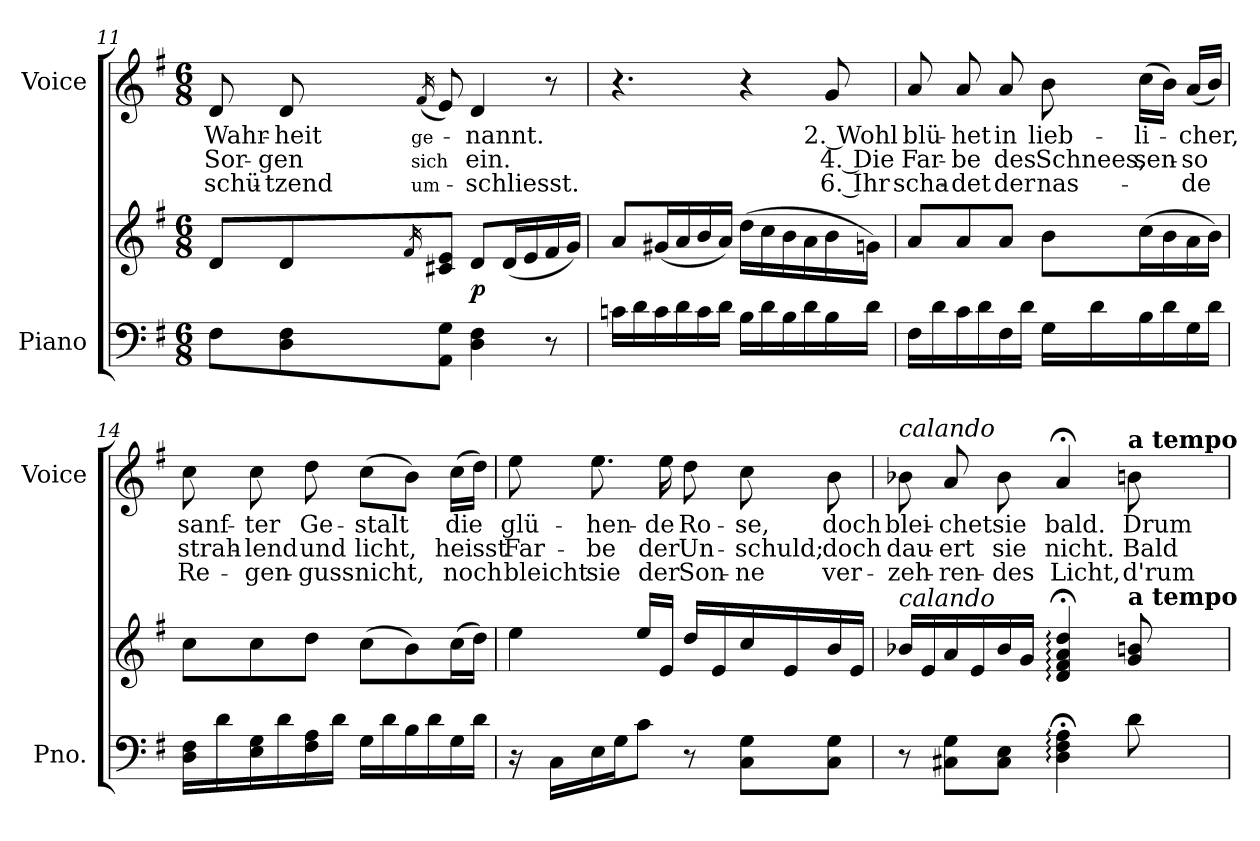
**kern	**kern	**dynam	**kern	**text	**text	**text
*part2	*part2	*part2	*part1	*part1	*part1	*part1
*staff3	*staff2	*staff2/3	*staff1	*staff1	*staff1	*staff1
*I"Piano	*	*	*I"Voice	*	*	*
*I'Pno.	*	*	*I'Voice	*	*	*
*clefF4	*clefG2	*	*clefG2	*	*	*
*k[f#]	*k[f#]	*	*k[f#]	*	*	*
*G:	*G:	*	*G:	*	*	*
*M6/8	*M6/8	*	*M6/8	*	*	*
=11	=11	=11	=11	=11	=11	=11
!	!	!	!	!LO:LY:b:color=#000000	!LO:LY:b:color=#000000	!LO:LY:b:color=#000000
8F#i\L	8di/L	.	8di/	Wahr-	Sor-	schü-
!	!	!	!	!LO:LY:b:color=#000000	!LO:LY:b:color=#000000	!LO:LY:b:color=#000000
8Di\ 8F#i	8di/	.	8di/	-heit	-gen	-tzend
!	!	!	!	!LO:LY:b:color=#000000	!LO:LY:b:color=#000000	!LO:LY:b:color=#000000
.	16qf#i/	.	(16qf#i/	ge-	sich	um-
8AAi\ 8GiJ	8c#Xi/ 8eiJ	.	8ei/)	.	.	.
!	!	!	!	!LO:LY:b:color=#000000	!LO:LY:b:color=#000000	!LO:LY:b:color=#000000
4Di\ 4F#i	8di/L	p	4di/	-nannt.	ein.	-schliesst.
.	(16di/L	.	.	.	.	.
.	16ei/	.	.	.	.	.
8r	16f#i/	.	8r	.	.	.
.	16gi/JJ)	.	.	.	.	.
=12	=12	=12	=12	=12	=12	=12
16cni\LL	8ai/L	.	4.r	.	.	.
16di\	.	.	.	.	.	.
16ci\	(16g#Xi/L	.	.	.	.	.
16di\	16ai/	.	.	.	.	.
16ci\	16bi/	.	.	.	.	.
16di\JJ	16ai/JJ)	.	.	.	.	.
16Bi\LL	(16ddi\LL	.	4r	.	.	.
16di\	16cci\	.	.	.	.	.
16Bi\	16bi\	.	.	.	.	.
16di\	16ai\	.	.	.	.	.
!	!	!	!	!LO:LY:b:color=#000000	!LO:LY:b:color=#000000	!LO:LY:b:color=#000000
16Bi\	16bi\	.	8gi/	2. Wohl	4. Die	6. Ihr
16di\JJ	16gni\JJ)	.	.	.	.	.
!!LO:PB:g=z
=13	=13	=13	=13	=13	=13	=13
!	!	!	!	!LO:LY:b:color=#000000	!LO:LY:b:color=#000000	!LO:LY:b:color=#000000
16F#i\LL	8ai/L	.	8ai/	blü-	Far-	scha-
16di\	.	.	.	.	.	.
!	!	!	!	!LO:LY:b:color=#000000	!LO:LY:b:color=#000000	!LO:LY:b:color=#000000
16ci\	8ai/	.	8ai/	-het	-be	-det
16di\	.	.	.	.	.	.
!	!	!	!	!LO:LY:b:color=#000000	!LO:LY:b:color=#000000	!LO:LY:b:color=#000000
16F#i\	8ai/J	.	8ai/	in	des	der
16di\JJ	.	.	.	.	.	.
!	!	!	!	!LO:LY:b:color=#000000	!LO:LY:b:color=#000000	!LO:LY:b:color=#000000
16Gi\LL	8bi\L	.	8bi\	lieb-	Schnees,	nas-
16di\	.	.	.	.	.	.
!	!	!	!	!LO:LY:b:color=#000000	!LO:LY:b:color=#000000	!
16Bi\	(16cci\L	.	(16cci\LL	-li-	-sen-	.
16di\	16bi\	.	16bi\JJ)	.	.	.
!	!	!	!	!LO:LY:b:color=#000000	!LO:LY:b:color=#000000	!LO:LY:b:color=#000000
16Gi\	16ai\	.	(16ai/LL	-cher,	so	-de
16di\JJ	16bi\JJ)	.	16bi/JJ)	.	.	.
=14	=14	=14	=14	=14	=14	=14
!	!	!	!	!LO:LY:b:color=#000000	!LO:LY:b:color=#000000	!LO:LY:b:color=#000000
16Di\ 16F#iLL	8cci\L	.	8cci\	sanf-	strah-	Re-
16di\	.	.	.	.	.	.
!	!	!	!	!LO:LY:b:color=#000000	!LO:LY:b:color=#000000	!LO:LY:b:color=#000000
16Ei\ 16Gi	8cci\	.	8cci\	-ter	-lend	-gen-
16di\	.	.	.	.	.	.
!	!	!	!	!LO:LY:b:color=#000000	!LO:LY:b:color=#000000	!LO:LY:b:color=#000000
16F#i\ 16Ai	8ddi\J	.	8ddi\	Ge-	und	-guss
16di\JJ	.	.	.	.	.	.
!	!	!	!	!LO:LY:b:color=#000000	!LO:LY:b:color=#000000	!LO:LY:b:color=#000000
16Gi\LL	(8cci\L	.	(8cci\L	-stalt	licht,	nicht,
16di\	.	.	.	.	.	.
16Bi\	8bi\)	.	8bi\J)	.	.	.
16di\	.	.	.	.	.	.
!	!	!	!	!LO:LY:b:color=#000000	!LO:LY:b:color=#000000	!LO:LY:b:color=#000000
16Gi\	(16cci\L	.	(16cci\LL	die	heisst	noch
16di\JJ	16ddi\JJ)	.	16ddi\JJ)	.	.	.
=15	=15	=15	=15	=15	=15	=15
!	!	!	!	!LO:LY:b:color=#000000	!LO:LY:b:color=#000000	!LO:LY:b:color=#000000
16r	4eei\	.	8eei\	glü-	Far-	bleicht
16Ci\LL	.	.	.	.	.	.
!	!	!	!	!LO:LY:b:color=#000000	!LO:LY:b:color=#000000	!LO:LY:b:color=#000000
16Ei\	.	.	8.eei\	-hen-	-be	sie
16Gi\J	.	.	.	.	.	.
8ci\J	16eei/LL	.	.	.	.	.
!	!	!	!	!LO:LY:b:color=#000000	!LO:LY:b:color=#000000	!LO:LY:b:color=#000000
.	16ei/JJ	.	16eei\	-de	der	der
!	!	!	!	!LO:LY:b:color=#000000	!LO:LY:b:color=#000000	!LO:LY:b:color=#000000
8r	16ddi/LL	.	8ddi\	Ro-	Un-	Son-
.	16ei/	.	.	.	.	.
!	!	!	!	!LO:LY:b:color=#000000	!LO:LY:b:color=#000000	!LO:LY:b:color=#000000
8Ci\ 8GiL	16cci/	.	8cci\	-se,	-schuld;	-ne
.	16ei/	.	.	.	.	.
!	!	!	!	!LO:LY:b:color=#000000	!LO:LY:b:color=#000000	!LO:LY:b:color=#000000
8Ci\ 8GiJ	16bi/	.	8bi\	doch	doch	ver-
.	16ei/JJ	.	.	.	.	.
!!LO:LB:g=z
=16	=16	=16	=16	=16	=16	=16
!	!	!	!LO:TX:a:i:t=calando	!	!	!
!	!LO:TX:a:i:t=calando	!	!	!	!	!
!	!	!	!	!LO:LY:b:color=#000000	!LO:LY:b:color=#000000	!LO:LY:b:color=#000000
8r	16b-Xi/LL	.	8b-Xi\	blei-	dau-	-zeh-
.	16ei/	.	.	.	.	.
!	!	!	!	!LO:LY:b:color=#000000	!LO:LY:b:color=#000000	!LO:LY:b:color=#000000
8C#Xi\ 8GiL	16ai/	.	8ai/	-chet	-ert	-ren-
.	16ei/	.	.	.	.	.
!	!	!	!	!LO:LY:b:color=#000000	!LO:LY:b:color=#000000	!LO:LY:b:color=#000000
8C#i\ 8EiJ	16b-i/	.	8b-i\	sie	sie	-des
.	16gi/JJ	.	.	.	.	.
!	!	!	!	!LO:LY:b:color=#000000	!LO:LY:b:color=#000000	!LO:LY:b:color=#000000
4Di\;: 4F#i;: 4Ai;:	4di/;: 4f#i;: 4ai;: 4ddi;:	.	4a;i/	bald.	nicht.	Licht,
!	!	!	!LO:TX:a:B:t=a tempo	!	!	!
!	!LO:TX:a:B:t=a tempo	!	!	!	!	!
!	!	!	!	!LO:LY:b:color=#000000	!LO:LY:b:color=#000000	!LO:LY:b:color=#000000
8di\	8gi/ 8bni	.	8bni\	Drum	Bald	d'rum
=	=	=	=	=	=	=
*-	*-	*-	*-	*-	*-	*-
